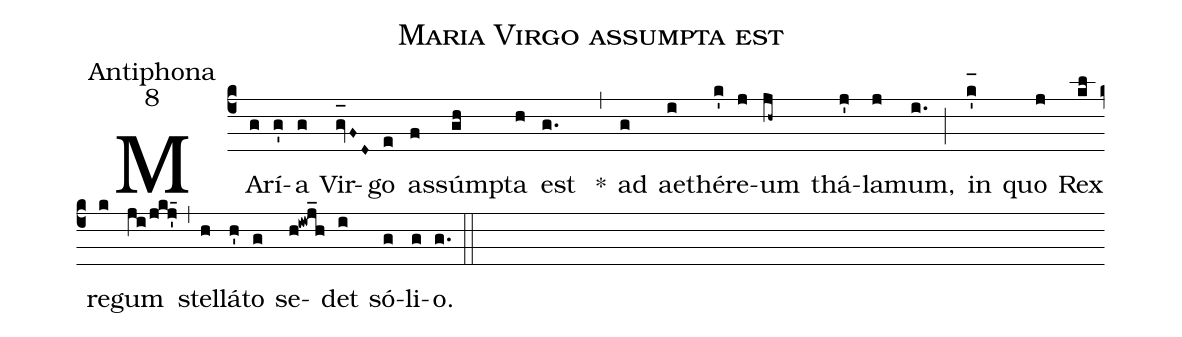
name:Maria Virgo assumpta est;
office-part:Antiphona;
mode:8;
%%
(c4) MA(g)rí(g')a(g) Vir(gv_[oh:h]F~D~)go(e) as(f)súm(gh)pta(h) est(g.) <clear>*(,) ad(g) ae(i)thé(k')re(j)um(jh~) thá(j')la(j)mum,(i.) (;) in(k'_[oh:h+1mm]) quo(j) Rex(kl) re(k)gum(ji/jkj'_15) (,) stel(h)lá(h')to(g) se(h!iwj_h)det(i) só(g)li(g)o.(g.) (::)
%<eu>E(j) u(j) o(i) u(j) a(h) e.</eu>(g.) (::)
